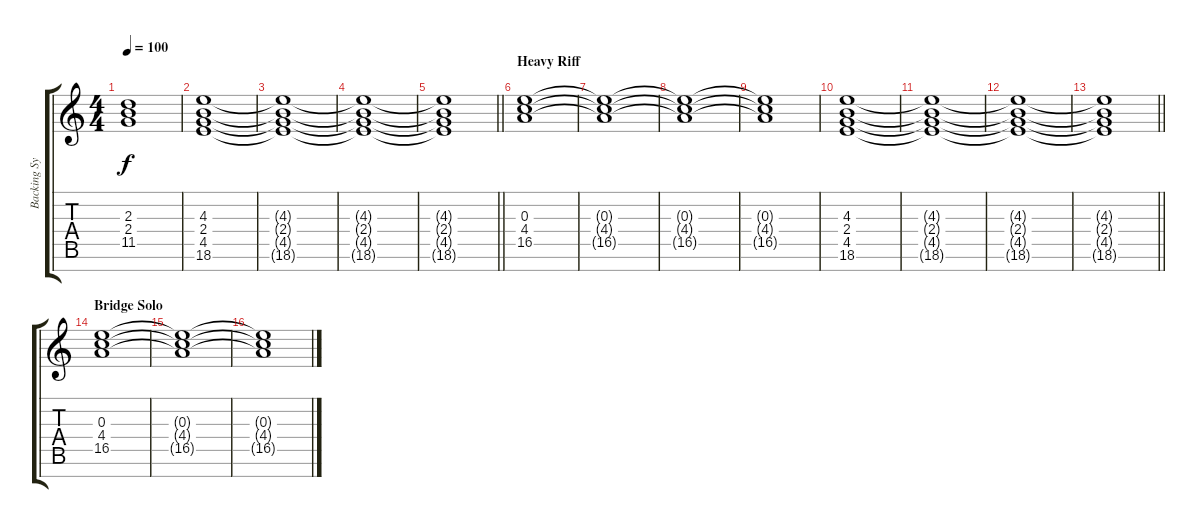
\track ("Backing Synth" "Backing Sy") {instrument stringensemble2}
\staff {score tabs}
\tuning (C6 F5 C5 F4 C4 F3 A2) {hide}
\ts (4 4)
\tempo 100
\clef g2
\ks c
(2.3 2.4 11.5).1{dy f} |
(4.3 2.4 4.5 18.6).1{volume 3} |
(4.3{t} 2.4{t} 4.5{t} 18.6{t}).1 |
(4.3{t} 2.4{t} 4.5{t} 18.6{t}).1 |
\barLineRight lightlight
(4.3{t} 2.4{t} 4.5{t} 18.6{t}).1{volume 8} |
\section ("" "Heavy Riff")
(0.3 4.4 16.5).1 |
(0.3{t} 4.4{t} 16.5{t}).1 |
(0.3{t} 4.4{t} 16.5{t}).1 |
(0.3{t} 4.4{t} 16.5{t}).1 |
(4.3 2.4 4.5 18.6).1 |
(4.3{t} 2.4{t} 4.5{t} 18.6{t}).1 |
(4.3{t} 2.4{t} 4.5{t} 18.6{t}).1 |
\barLineRight lightlight
(4.3{t} 2.4{t} 4.5{t} 18.6{t}).1 |
\section ("" "Bridge Solo")
(0.3 4.4 16.5).1 |
(0.3{t} 4.4{t} 16.5{t}).1 |
(0.3{t} 4.4{t} 16.5{t}).1
